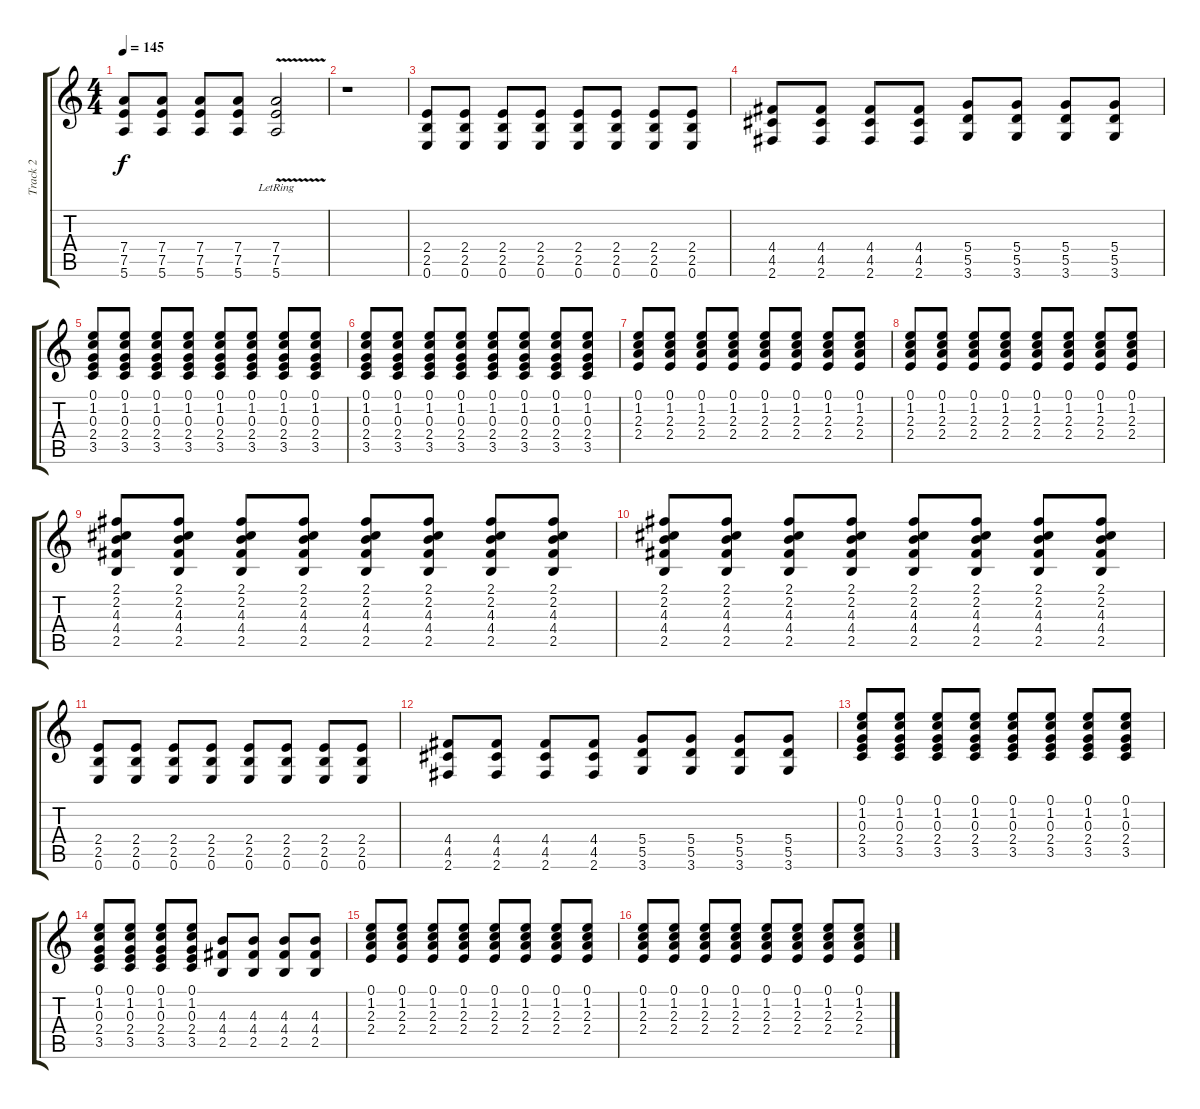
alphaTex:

\track ("Track 2" "Track 2") {instrument distortionguitar}
\staff {score tabs}
\tuning (E4 B3 G3 D3 A2 E2) {hide}
\ts (4 4)
\tempo 145
\clef g2
\ks c
(7.4 7.5 5.6).8{dy f} (7.4 7.5 5.6).8 (7.4 7.5 5.6).8 (7.4 7.5 5.6).8 (7.4{v lr} 7.5 5.6).2 |
r.1 |
(2.4 2.5 0.6).8 (2.4 2.5 0.6).8 (2.4 2.5 0.6).8 (2.4 2.5 0.6).8 (2.4 2.5 0.6).8 (2.4 2.5 0.6).8 (2.4 2.5 0.6).8 (2.4 2.5 0.6).8 |
(4.4 4.5 2.6).8 (4.4 4.5 2.6).8 (4.4 4.5 2.6).8 (4.4 4.5 2.6).8 (5.4 5.5 3.6).8 (5.4 5.5 3.6).8 (5.4 5.5 3.6).8 (5.4 5.5 3.6).8 |
(0.1 1.2 0.3 2.4 3.5).8 (0.1 1.2 0.3 2.4 3.5).8 (0.1 1.2 0.3 2.4 3.5).8 (0.1 1.2 0.3 2.4 3.5).8 (0.1 1.2 0.3 2.4 3.5).8 (0.1 1.2 0.3 2.4 3.5).8 (0.1 1.2 0.3 2.4 3.5).8 (0.1 1.2 0.3 2.4 3.5).8 |
(0.1 1.2 0.3 2.4 3.5).8 (0.1 1.2 0.3 2.4 3.5).8 (0.1 1.2 0.3 2.4 3.5).8 (0.1 1.2 0.3 2.4 3.5).8 (0.1 1.2 0.3 2.4 3.5).8 (0.1 1.2 0.3 2.4 3.5).8 (0.1 1.2 0.3 2.4 3.5).8 (0.1 1.2 0.3 2.4 3.5).8 |
(0.1 1.2 2.3 2.4).8 (0.1 1.2 2.3 2.4).8 (0.1 1.2 2.3 2.4).8 (0.1 1.2 2.3 2.4).8 (0.1 1.2 2.3 2.4).8 (0.1 1.2 2.3 2.4).8 (0.1 1.2 2.3 2.4).8 (0.1 1.2 2.3 2.4).8 |
(0.1 1.2 2.3 2.4).8 (0.1 1.2 2.3 2.4).8 (0.1 1.2 2.3 2.4).8 (0.1 1.2 2.3 2.4).8 (0.1 1.2 2.3 2.4).8 (0.1 1.2 2.3 2.4).8 (0.1 1.2 2.3 2.4).8 (0.1 1.2 2.3 2.4).8 |
(2.1 2.2 4.3 4.4 2.5).8 (2.1 2.2 4.3 4.4 2.5).8 (2.1 2.2 4.3 4.4 2.5).8 (2.1 2.2 4.3 4.4 2.5).8 (2.1 2.2 4.3 4.4 2.5).8 (2.1 2.2 4.3 4.4 2.5).8 (2.1 2.2 4.3 4.4 2.5).8 (2.1 2.2 4.3 4.4 2.5).8 |
(2.1 2.2 4.3 4.4 2.5).8 (2.1 2.2 4.3 4.4 2.5).8 (2.1 2.2 4.3 4.4 2.5).8 (2.1 2.2 4.3 4.4 2.5).8 (2.1 2.2 4.3 4.4 2.5).8 (2.1 2.2 4.3 4.4 2.5).8 (2.1 2.2 4.3 4.4 2.5).8 (2.1 2.2 4.3 4.4 2.5).8 |
(2.4 2.5 0.6).8 (2.4 2.5 0.6).8 (2.4 2.5 0.6).8 (2.4 2.5 0.6).8 (2.4 2.5 0.6).8 (2.4 2.5 0.6).8 (2.4 2.5 0.6).8 (2.4 2.5 0.6).8 |
(4.4 4.5 2.6).8 (4.4 4.5 2.6).8 (4.4 4.5 2.6).8 (4.4 4.5 2.6).8 (5.4 5.5 3.6).8 (5.4 5.5 3.6).8 (5.4 5.5 3.6).8 (5.4 5.5 3.6).8 |
(0.1 1.2 0.3 2.4 3.5).8 (0.1 1.2 0.3 2.4 3.5).8 (0.1 1.2 0.3 2.4 3.5).8 (0.1 1.2 0.3 2.4 3.5).8 (0.1 1.2 0.3 2.4 3.5).8 (0.1 1.2 0.3 2.4 3.5).8 (0.1 1.2 0.3 2.4 3.5).8 (0.1 1.2 0.3 2.4 3.5).8 |
(0.1 1.2 0.3 2.4 3.5).8 (0.1 1.2 0.3 2.4 3.5).8 (0.1 1.2 0.3 2.4 3.5).8 (0.1 1.2 0.3 2.4 3.5).8 (4.3 4.4 2.5).8 (4.3 4.4 2.5).8 (4.3 4.4 2.5).8 (4.3 4.4 2.5).8 |
(0.1 1.2 2.3 2.4).8 (0.1 1.2 2.3 2.4).8 (0.1 1.2 2.3 2.4).8 (0.1 1.2 2.3 2.4).8 (0.1 1.2 2.3 2.4).8 (0.1 1.2 2.3 2.4).8 (0.1 1.2 2.3 2.4).8 (0.1 1.2 2.3 2.4).8 |
(0.1 1.2 2.3 2.4).8 (0.1 1.2 2.3 2.4).8 (0.1 1.2 2.3 2.4).8 (0.1 1.2 2.3 2.4).8 (0.1 1.2 2.3 2.4).8 (0.1 1.2 2.3 2.4).8 (0.1 1.2 2.3 2.4).8 (0.1 1.2 2.3 2.4).8
